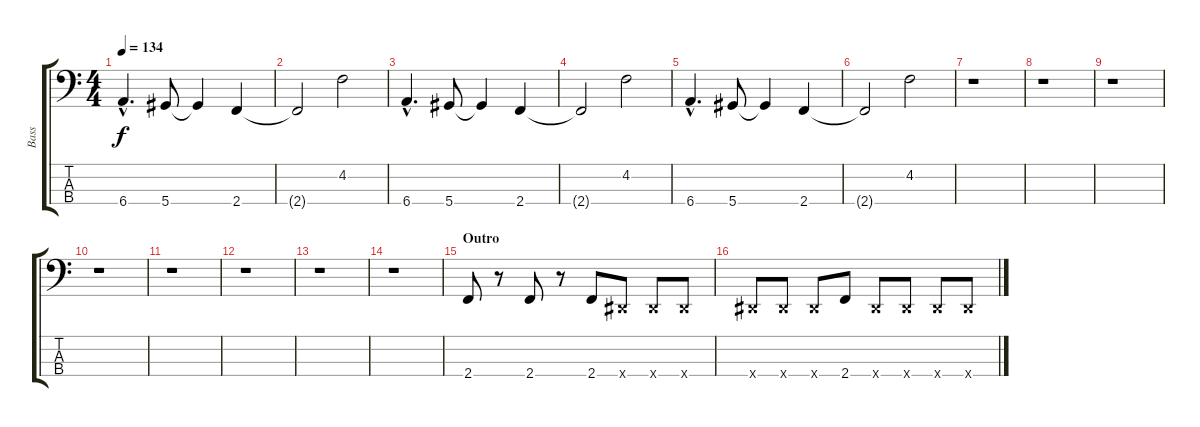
\track ("Bass" "Bass") {instrument electricbassfinger}
\staff {score tabs}
\tuning (Gb2 Db2 Ab1 Eb1) {hide}
\ts (4 4)
\tempo 134
\clef f4
\ks c
6.4{hac}.4{d dy f} 5.4.8 5.4{t}.4 2.4.4 |
2.4{t}.2 4.2.2 |
6.4{hac}.4{d} 5.4.8 5.4{t}.4 2.4.4 |
2.4{t}.2 4.2.2 |
6.4{hac}.4{d} 5.4.8 5.4{t}.4 2.4.4 |
2.4{t}.2 4.2.2 |
r.1 |
r.1 |
r.1 |
r.1 |
r.1 |
r.1 |
r.1 |
r.1 |
\section ("" "Outro")
2.4.8 r.8 2.4.8 r.8 2.4.8 0.4{x}.8 0.4{x}.8 0.4{x}.8 |
0.4{x}.8 0.4{x}.8 0.4{x}.8 2.4.8 0.4{x}.8 0.4{x}.8 0.4{x}.8 0.4{x}.8
